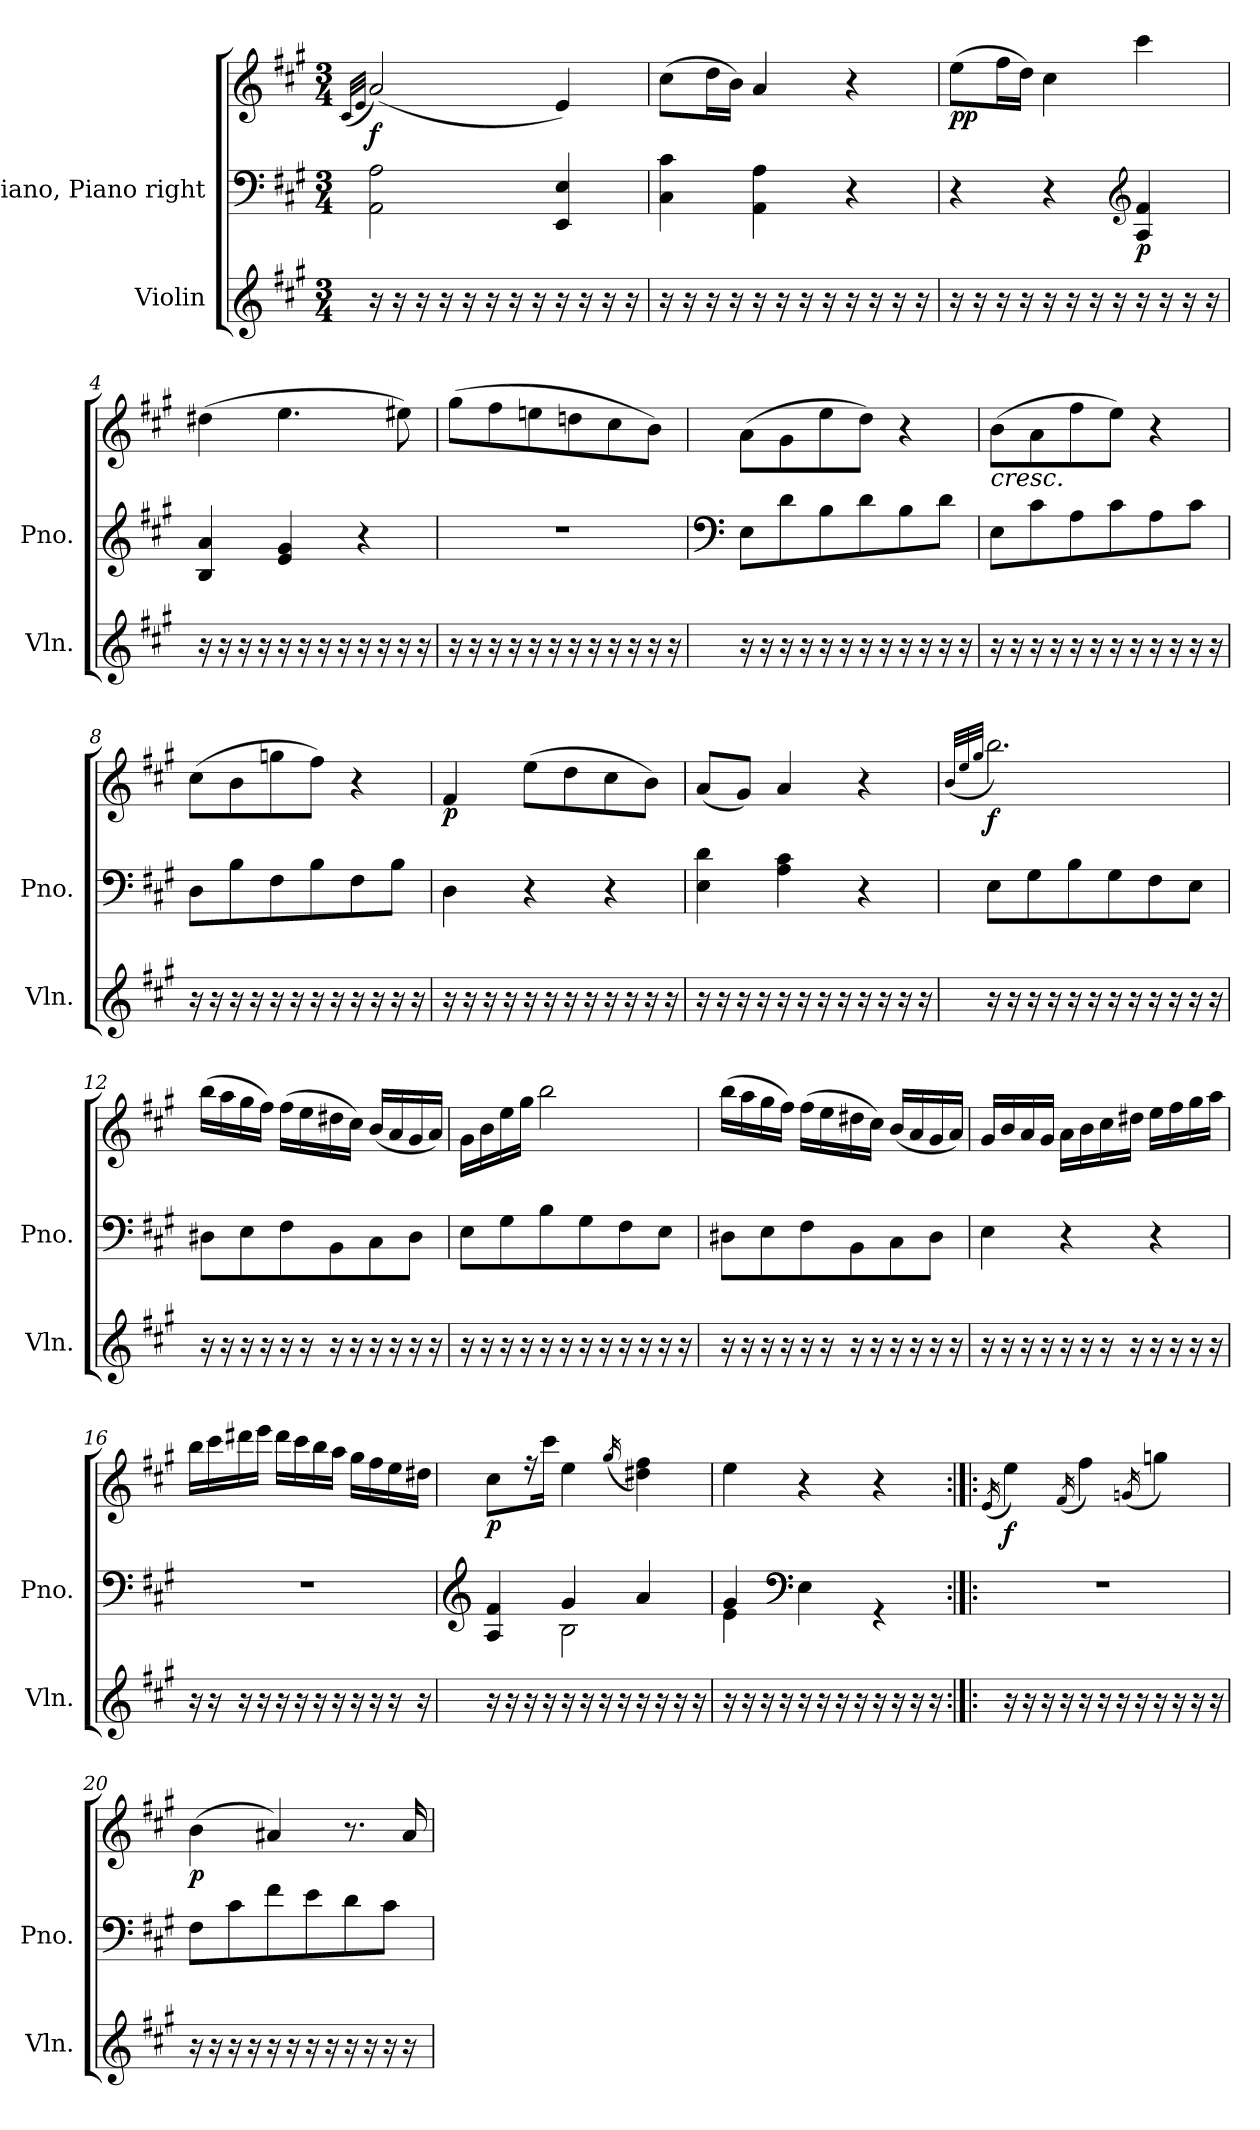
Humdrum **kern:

**kern	**kern	**kern	**dynam
*part2	*part1	*part1	*part1
*staff3	*staff2	*staff1	*staff1/2
*I"Violin	*I"Piano, Piano right	*	*
*I'Vln.	*I'Pno.	*	*
*clefG2	*clefF4	*clefG2	*
*k[f#c#g#]	*k[f#c#g#]	*k[f#c#g#]	*
*M3/4	*M3/4	*M3/4	*
=1	=1	=1	=1
.	.	(<32qc#/LLL	.
.	.	32qe/JJJ	.
!	!	!	!LO:DY:b
16r	2AA\ 2A\	(<2a/)	f
16r	.	.	.
16r	.	.	.
16r	.	.	.
16r	.	.	.
16r	.	.	.
16r	.	.	.
16r	.	.	.
16r	4EE/ 4E/	4e/)	.
16r	.	.	.
16r	.	.	.
16r	.	.	.
=2	=2	=2	=2
16r	4C#\ 4c#\	(>8cc#\L	.
16r	.	.	.
16r	.	16dd\L	.
16r	.	16b\JJ)	.
16r	4AA\ 4A\	4a/	.
16r	.	.	.
16r	.	.	.
16r	.	.	.
16r	4r	4r	.
16r	.	.	.
16r	.	.	.
16r	.	.	.
=3	=3	=3	=3
!	!	!	!LO:DY:b
!	!	!	!LO:DY:n=1:b
16r	4r	(>8ee\L	p p
16r	.	.	.
16r	.	16ff#\L	.
16r	.	16dd\JJ)	.
16r	4r	4cc#\	.
16r	.	.	.
16r	.	.	.
16r	.	.	.
*	*clefG2	*	*
!	!	!	!LO:DY:n=2:b=2
16r	4A/ 4f#/	4ccc#\	p
16r	.	.	.
16r	.	.	.
16r	.	.	.
!!LO:LB:g=z
=4	=4	=4	=4
16r	4B/ 4a/	(>4dd#X\	.
16r	.	.	.
16r	.	.	.
16r	.	.	.
16r	4e/ 4g#/	4.ee\	.
16r	.	.	.
16r	.	.	.
16r	.	.	.
16r	4r	.	.
16r	.	.	.
16r	.	8ee#X\)	.
16r	.	.	.
=5	=5	=5	=5
16r	2.r	(>8gg#\L	.
16r	.	.	.
16r	.	8ff#\	.
16r	.	.	.
16r	.	8een\	.
16r	.	.	.
16r	.	8ddn\	.
16r	.	.	.
16r	.	8cc#\	.
16r	.	.	.
16r	.	8b\J)	.
16r	.	.	.
=6	=6	=6	=6
*	*clefF4	*	*
16r	8E\L	(>8a\L	.
16r	.	.	.
16r	8d\	8g#\	.
16r	.	.	.
16r	8B\	8ee\	.
16r	.	.	.
16r	8d\	8dd\J)	.
16r	.	.	.
16r	8B\	4r	.
16r	.	.	.
16r	8d\J	.	.
16r	.	.	.
!!LO:LB:g=z
=7	=7	=7	=7
!	!	!LO:TX:b:i:t=cresc.	!
16r	8E\L	(>8b\L	.
16r	.	.	.
16r	8c#\	8a\	.
16r	.	.	.
16r	8A\	8ff#\	.
16r	.	.	.
16r	8c#\	8ee\J)	.
16r	.	.	.
16r	8A\	4r	.
16r	.	.	.
16r	8c#\J	.	.
16r	.	.	.
=8	=8	=8	=8
16r	8D\L	(>8cc#\L	.
16r	.	.	.
16r	8B\	8b\	.
16r	.	.	.
16r	8F#\	8ggn\	.
16r	.	.	.
16r	8B\	8ff#\J)	.
16r	.	.	.
16r	8F#\	4r	.
16r	.	.	.
16r	8B\J	.	.
16r	.	.	.
=9	=9	=9	=9
!	!	!	!LO:DY:b
16r	4D\	4f#/	p
16r	.	.	.
16r	.	.	.
16r	.	.	.
16r	4r	(>8ee\L	.
16r	.	.	.
16r	.	8dd\	.
16r	.	.	.
16r	4r	8cc#\	.
16r	.	.	.
16r	.	8b\J)	.
16r	.	.	.
!!LO:PB:g=z
=10	=10	=10	=10
16r	4E\ 4d\	(<8a/L	.
16r	.	.	.
16r	.	8g#/J)	.
16r	.	.	.
16r	4A\ 4c#\	4a/	.
16r	.	.	.
16r	.	.	.
16r	.	.	.
16r	4r	4r	.
16r	.	.	.
16r	.	.	.
16r	.	.	.
=11	=11	=11	=11
.	.	(>32qb/LLL	.
.	.	32qee/	.
.	.	32qgg#/JJJ	.
!	!	!	!LO:DY:b
16r	8E\L	2.bb\)	f
16r	.	.	.
16r	8G#\	.	.
16r	.	.	.
16r	8B\	.	.
16r	.	.	.
16r	8G#\	.	.
16r	.	.	.
16r	8F#\	.	.
16r	.	.	.
16r	8E\J	.	.
16r	.	.	.
=12	=12	=12	=12
16r	8D#X\L	(>16bb\LL	.
16r	.	16aa\	.
16r	8E\	16gg#\	.
16r	.	16ff#\JJ)	.
16r	8F#\	(>16ff#\LL	.
16r	.	16ee\	.
16r	8BB\	16dd#X\	.
16r	.	16cc#\JJ)	.
16r	8C#\	(<16b/LL	.
16r	.	16a/	.
16r	8D#\J	16g#/	.
16r	.	16a/JJ)	.
!!LO:LB:g=z
=13	=13	=13	=13
16r	8E\L	16g#\LL	.
16r	.	16b\	.
16r	8G#\	16ee\	.
16r	.	16gg#\JJ	.
16r	8B\	2bb\	.
16r	.	.	.
16r	8G#\	.	.
16r	.	.	.
16r	8F#\	.	.
16r	.	.	.
16r	8E\J	.	.
16r	.	.	.
=14	=14	=14	=14
16r	8D#X\L	(>16bb\LL	.
16r	.	16aa\	.
16r	8E\	16gg#\	.
16r	.	16ff#\JJ)	.
16r	8F#\	(>16ff#\LL	.
16r	.	16ee\	.
16r	8BB\	16dd#X\	.
16r	.	16cc#\JJ)	.
16r	8C#\	(<16b/LL	.
16r	.	16a/	.
16r	8D#\J	16g#/	.
16r	.	16a/JJ)	.
=15	=15	=15	=15
16r	4E\	16g#/LL	.
16r	.	16b/	.
16r	.	16a/	.
16r	.	16g#/JJ	.
16r	4r	16a\LL	.
16r	.	16b\	.
16r	.	16cc#\	.
16r	.	16dd#X\JJ	.
16r	4r	16ee\LL	.
16r	.	16ff#\	.
16r	.	16gg#\	.
16r	.	16aa\JJ	.
!!LO:LB:g=z
=16	=16	=16	=16
16r	2.r	16bb\LL	.
16r	.	16ccc#\	.
16r	.	16ddd#X\	.
16r	.	16eee\JJ	.
16r	.	16ddd#\LL	.
16r	.	16ccc#\	.
16r	.	16bb\	.
16r	.	16aa\JJ	.
16r	.	16gg#\LL	.
16r	.	16ff#\	.
16r	.	16ee\	.
16r	.	16dd#X\JJ	.
=17	=17	=17	=17
*	*clefG2	*	*
*	*^	*	*
!	!	!	!	!LO:DY:b
16r	4A/ 4f#/	4ryy	8cc#\L	p
16r	.	.	.	.
16r	.	.	16r	.
16r	.	.	16ccc#\Jk	.
16r	4g#/	2B\	4ee\	.
16r	.	.	.	.
16r	.	.	.	.
16r	.	.	.	.
.	.	.	(>16qgg#/	.
16r	4a/	.	4dd#X\ 4ff#\)	.
16r	.	.	.	.
16r	.	.	.	.
16r	.	.	.	.
=18	=18	=18	=18	=18
16r	4g#/	4e!\	4ee\	.
16r	.	.	.	.
16r	.	.	.	.
16r	.	.	.	.
*	*clefF4	*	*	*
16r	4E\	2ryy	4r	.
16r	.	.	.	.
16r	.	.	.	.
16r	.	.	.	.
16r	4rGG	.	4r	.
16r	.	.	.	.
16r	.	.	.	.
16r	.	.	.	.
*	*v	*v	*	*
!!LO:PB:g=z
=19:|!|:	=19:|!|:	=19:|!|:	=19:|!|:
.	.	(>16qe/	.
!	!	!	!LO:DY:b
16r	2.r	4ee\)	f
16r	.	.	.
16r	.	.	.
16r	.	.	.
.	.	(>16qf#/	.
16r	.	4ff#\)	.
16r	.	.	.
16r	.	.	.
16r	.	.	.
.	.	(>16qgn/	.
16r	.	4ggn\)	.
16r	.	.	.
16r	.	.	.
16r	.	.	.
=20	=20	=20	=20
!	!	!	!LO:DY:b
16r	8F#\L	(>4b\	p
16r	.	.	.
16r	8c#\	.	.
16r	.	.	.
16r	8f#\	4a#X/)	.
16r	.	.	.
16r	8e\	.	.
16r	.	.	.
16r	8d\	8.r	.
16r	.	.	.
16r	8c#\J	.	.
16r	.	16a#/	.
=	=	=	=
*-	*-	*-	*-
